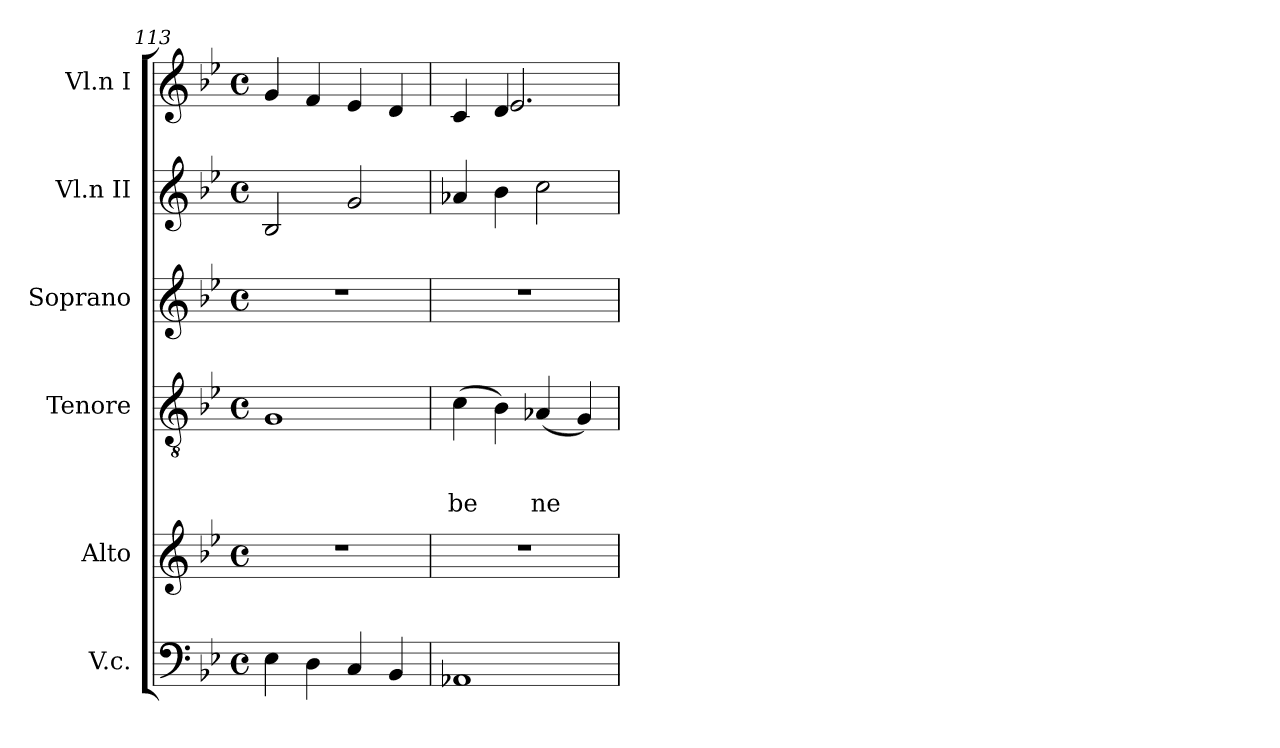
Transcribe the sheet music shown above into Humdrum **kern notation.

**kern	**kern	**kern	**text	**text	**text	**kern	**kern	**kern
*part6	*part5	*part4	*part4	*part4	*part4	*part3	*part2	*part1
*staff6	*staff5	*staff4	*staff4	*staff4	*staff4	*staff3	*staff2	*staff1
*I"V.c.	*I"Alto	*I"Tenore	*	*	*	*I"Soprano	*I"Vl.n II	*I"Vl.n I
*I'V.c.	*I'Alto	*I'Tenore	*	*	*	*I'Soprano	*I'Vl.n II	*I'Vl.n I
*clefF4	*clefG2	*clefGv2	*	*	*	*clefG2	*clefG2	*clefG2
*k[b-e-]	*k[b-e-]	*k[b-e-]	*	*	*	*k[b-e-]	*k[b-e-]	*k[b-e-]
*B-:	*B-:	*B-:	*	*	*	*B-:	*B-:	*B-:
*M4/4	*M4/4	*M4/4	*	*	*	*M4/4	*M4/4	*M4/4
*met(c)	*met(c)	*met(c)	*	*	*	*met(c)	*met(c)	*met(c)
=113	=113	=113	=113	=113	=113	=113	=113	=113
4E-\	1r	1G	.	.	.	1r	2B-/	4g/
4D\	.	.	.	.	.	.	.	4f/
4C/	.	.	.	.	.	.	2g/	4e-/
4BB-/	.	.	.	.	.	.	.	4d/
=114	=114	=114	=114	=114	=114	=114	=114	=114
!	!	!	!	!	!LO:LY:b	!	!	!
*	*	*	*	*	*	*	*	*^
1AA-X	1r	(>4c\	.	.	be	1r	4a-X/	4c/	4ryy
.	.	4B-\)	.	.	.	.	4b-\	4d/	2.e-/
!	!	!	!	!	!LO:LY:b	!	!	!	!
.	.	(<4A-X/	.	.	ne	.	2cc\	2ryy	.
.	.	4G/)	.	.	.	.	.	.	.
*	*	*	*	*	*	*	*	*v	*v
=	=	=	=	=	=	=	=	=
*-	*-	*-	*-	*-	*-	*-	*-	*-
